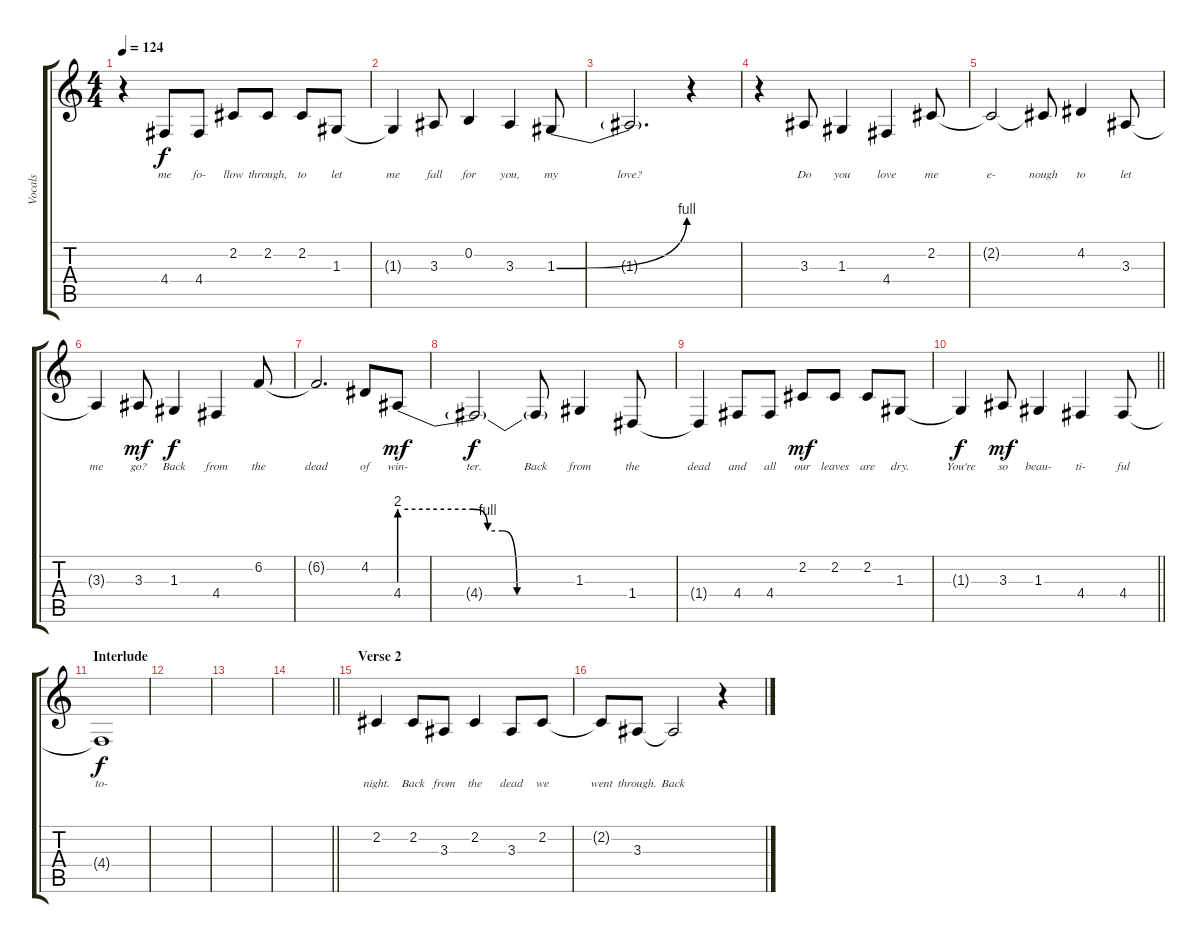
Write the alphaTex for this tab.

\track ("Vocals" "Vocals") {instrument tenorsax}
\staff {score tabs}
\tuning (E4 B3 G3 D3 A2 E2) {hide}
\ts (4 4)
\tempo 124
\clef g2
\ks c
r.4{dy f} 4.4.8{lyrics (0 "me") lyrics (1 "") lyrics (2 "") lyrics (3 "") lyrics (4 "")} 4.4.8{lyrics (0 "fo-") lyrics (1 "") lyrics (2 "") lyrics (3 "") lyrics (4 "")} 2.2.8{lyrics (0 "llow") lyrics (1 "") lyrics (2 "") lyrics (3 "") lyrics (4 "")} 2.2.8{lyrics (0 "through,") lyrics (1 "") lyrics (2 "") lyrics (3 "") lyrics (4 "")} 2.2.8{lyrics (0 "to") lyrics (1 "") lyrics (2 "") lyrics (3 "") lyrics (4 "")} 1.3.8{lyrics (0 "let") lyrics (1 "") lyrics (2 "") lyrics (3 "") lyrics (4 "")} |
1.3{t}.4{lyrics (0 "me") lyrics (1 "") lyrics (2 "") lyrics (3 "") lyrics (4 "")} 3.3.8{lyrics (0 "fall") lyrics (1 "") lyrics (2 "") lyrics (3 "") lyrics (4 "")} 0.2.4{lyrics (0 "for") lyrics (1 "") lyrics (2 "") lyrics (3 "") lyrics (4 "")} 3.3.4{lyrics (0 "you,") lyrics (1 "") lyrics (2 "") lyrics (3 "") lyrics (4 "")} 1.3{be (bend 0 0 60 4)}.8{lyrics (0 "my") lyrics (1 "") lyrics (2 "") lyrics (3 "") lyrics (4 "")} |
1.3{t}.2{d lyrics (0 "love?") lyrics (1 "") lyrics (2 "") lyrics (3 "") lyrics (4 "")} r.4 |
r.4 3.3.8{lyrics (0 "Do") lyrics (1 "") lyrics (2 "") lyrics (3 "") lyrics (4 "")} 1.3.4{lyrics (0 "you") lyrics (1 "") lyrics (2 "") lyrics (3 "") lyrics (4 "")} 4.4.4{lyrics (0 "love") lyrics (1 "") lyrics (2 "") lyrics (3 "") lyrics (4 "")} 2.2.8{lyrics (0 "me") lyrics (1 "") lyrics (2 "") lyrics (3 "") lyrics (4 "")} |
2.2{t}.2{lyrics (0 "e-") lyrics (1 "") lyrics (2 "") lyrics (3 "") lyrics (4 "")} 2.2{t}.8{lyrics (0 "nough") lyrics (1 "") lyrics (2 "") lyrics (3 "") lyrics (4 "")} 4.2.4{lyrics (0 "to") lyrics (1 "") lyrics (2 "") lyrics (3 "") lyrics (4 "")} 3.3.8{lyrics (0 "let") lyrics (1 "") lyrics (2 "") lyrics (3 "") lyrics (4 "")} |
3.3{t}.4{lyrics (0 "me") lyrics (1 "") lyrics (2 "") lyrics (3 "") lyrics (4 "")} 3.3.8{lyrics (0 "go?") lyrics (1 "") lyrics (2 "") lyrics (3 "") lyrics (4 "") dy mf} 1.3.4{lyrics (0 "Back") lyrics (1 "") lyrics (2 "") lyrics (3 "") lyrics (4 "") dy f} 4.4.4{lyrics (0 "from") lyrics (1 "") lyrics (2 "") lyrics (3 "") lyrics (4 "")} 6.2.8{lyrics (0 "the") lyrics (1 "") lyrics (2 "") lyrics (3 "") lyrics (4 "")} |
6.2{t}.2{d lyrics (0 "dead") lyrics (1 "") lyrics (2 "") lyrics (3 "") lyrics (4 "")} 4.2.8{lyrics (0 "of") lyrics (1 "") lyrics (2 "") lyrics (3 "") lyrics (4 "")} 4.4{be (custom 0 8 25 8 30 4 35 4 40 0 60 0)}.8{lyrics (0 "win-") lyrics (1 "") lyrics (2 "") lyrics (3 "") lyrics (4 "") dy mf} |
4.4{t}.2{lyrics (0 "ter.") lyrics (1 "") lyrics (2 "") lyrics (3 "") lyrics (4 "") dy f} 4.4{t}.8{lyrics (0 "Back") lyrics (1 "") lyrics (2 "") lyrics (3 "") lyrics (4 "")} 1.3.4{lyrics (0 "from") lyrics (1 "") lyrics (2 "") lyrics (3 "") lyrics (4 "")} 1.4.8{lyrics (0 "the") lyrics (1 "") lyrics (2 "") lyrics (3 "") lyrics (4 "")} |
1.4{t}.4{lyrics (0 "dead") lyrics (1 "") lyrics (2 "") lyrics (3 "") lyrics (4 "")} 4.4.8{lyrics (0 "and") lyrics (1 "") lyrics (2 "") lyrics (3 "") lyrics (4 "")} 4.4.8{lyrics (0 "all") lyrics (1 "") lyrics (2 "") lyrics (3 "") lyrics (4 "")} 2.2.8{lyrics (0 "our") lyrics (1 "") lyrics (2 "") lyrics (3 "") lyrics (4 "") dy mf} 2.2.8{lyrics (0 "leaves") lyrics (1 "") lyrics (2 "") lyrics (3 "") lyrics (4 "")} 2.2.8{lyrics (0 "are") lyrics (1 "") lyrics (2 "") lyrics (3 "") lyrics (4 "")} 1.3.8{lyrics (0 "dry.") lyrics (1 "") lyrics (2 "") lyrics (3 "") lyrics (4 "")} |
\barLineRight lightlight
1.3{t}.4{lyrics (0 "You're") lyrics (1 "") lyrics (2 "") lyrics (3 "") lyrics (4 "") dy f} 3.3.8{lyrics (0 "so") lyrics (1 "") lyrics (2 "") lyrics (3 "") lyrics (4 "") dy mf} 1.3.4{lyrics (0 "beau-") lyrics (1 "") lyrics (2 "") lyrics (3 "") lyrics (4 "")} 4.4.4{lyrics (0 "ti-") lyrics (1 "") lyrics (2 "") lyrics (3 "") lyrics (4 "")} 4.4.8{lyrics (0 "ful") lyrics (1 "") lyrics (2 "") lyrics (3 "") lyrics (4 "")} |
\section ("" "Interlude")
4.4{t}.1{lyrics (0 "to-") lyrics (1 "") lyrics (2 "") lyrics (3 "") lyrics (4 "") dy f} |
|
|
\barLineRight lightlight
|
\section ("" "Verse 2")
2.2.4{lyrics (0 "night.") lyrics (1 "") lyrics (2 "") lyrics (3 "") lyrics (4 "")} 2.2.8{lyrics (0 "Back") lyrics (1 "") lyrics (2 "") lyrics (3 "") lyrics (4 "")} 3.3.8{lyrics (0 "from") lyrics (1 "") lyrics (2 "") lyrics (3 "") lyrics (4 "")} 2.2.4{lyrics (0 "the") lyrics (1 "") lyrics (2 "") lyrics (3 "") lyrics (4 "")} 3.3.8{lyrics (0 "dead") lyrics (1 "") lyrics (2 "") lyrics (3 "") lyrics (4 "")} 2.2.8{lyrics (0 "we") lyrics (1 "") lyrics (2 "") lyrics (3 "") lyrics (4 "")} |
2.2{t}.8{lyrics (0 "went") lyrics (1 "") lyrics (2 "") lyrics (3 "") lyrics (4 "")} 3.3.8{lyrics (0 "through.") lyrics (1 "") lyrics (2 "") lyrics (3 "") lyrics (4 "")} 3.3{t}.2{lyrics (0 "Back") lyrics (1 "") lyrics (2 "") lyrics (3 "") lyrics (4 "")} r.4
